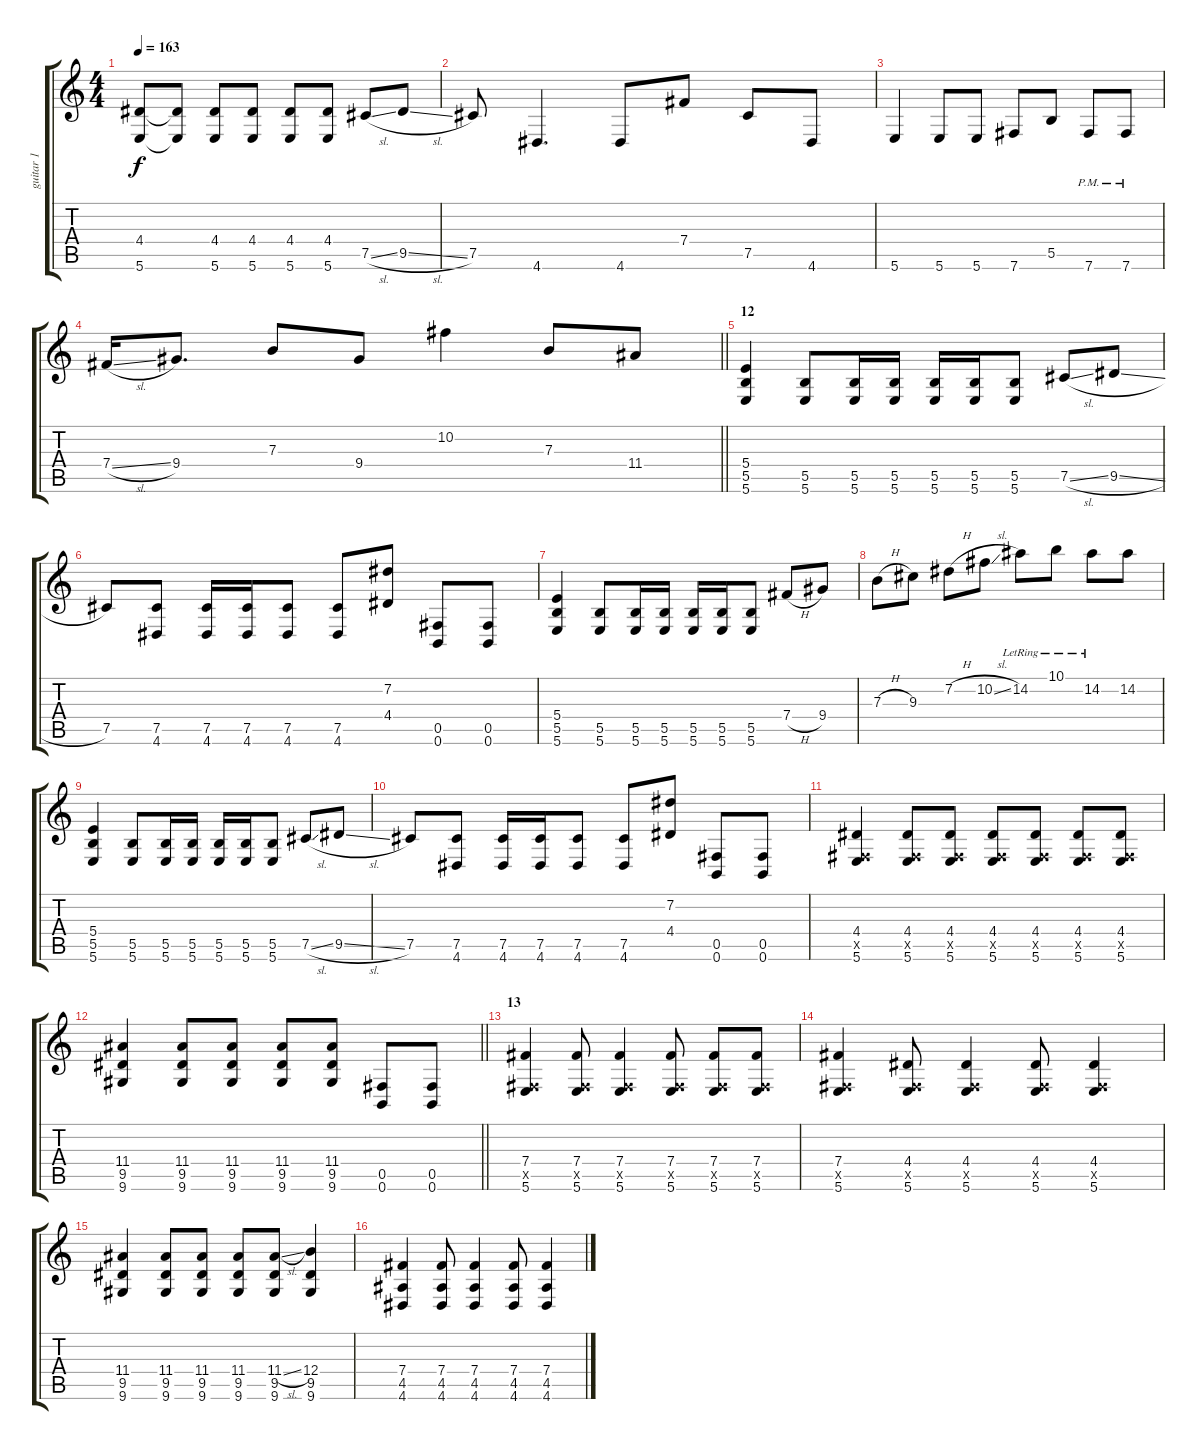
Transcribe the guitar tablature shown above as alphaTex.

\track ("guitar 1" "guitar 1") {instrument distortionguitar}
\staff {score tabs}
\tuning (Db4 Ab3 E3 B2 Gb2 B1) {hide}
\ts (4 4)
\tempo 163
\clef g2
\ks c
(4.4 5.6).8{dy f} (4.4{t} 5.6{t}).8 (4.4 5.6).8 (4.4 5.6).8 (4.4 5.6).8 (4.4 5.6).8 7.5{sl}.8 9.5{sl}.8 |
7.5.8 4.6.4{d} 4.6.8 7.4.8 7.5.8 4.6.8 |
5.6.4 5.6.8 5.6.8 7.6.8 5.5.8 7.6{pm}.8 7.6{pm}.8 |
\barLineRight lightlight
7.4{sl}.16 9.4.8{d} 7.3.8 9.4.8 10.2.4 7.3.8 11.4.8 |
\section ("" "12")
(5.4 5.5 5.6).4 (5.5 5.6).8 (5.5 5.6).16 (5.5 5.6).16 (5.5 5.6).16 (5.5 5.6).16 (5.5 5.6).8 7.5{sl}.8 9.5{sl}.8 |
7.5.8 (7.5 4.6).8 (7.5 4.6).16 (7.5 4.6).16 (7.5 4.6).8 (7.5 4.6).8 (7.2 4.4).8 (0.5 0.6).8 (0.5 0.6).8 |
(5.4 5.5 5.6).4 (5.5 5.6).8 (5.5 5.6).16 (5.5 5.6).16 (5.5 5.6).16 (5.5 5.6).16 (5.5 5.6).8 7.4{h}.8 9.4.8 |
7.3{h}.8 9.3.8 7.2{h}.8 10.2{sl}.8 14.2{lr}.8 10.1{lr}.8 14.2{lr}.8 14.2.8 |
(5.4 5.5 5.6).4 (5.5 5.6).8 (5.5 5.6).16 (5.5 5.6).16 (5.5 5.6).16 (5.5 5.6).16 (5.5 5.6).8 7.5{sl}.8 9.5{sl}.8 |
7.5.8 (7.5 4.6).8 (7.5 4.6).16 (7.5 4.6).16 (7.5 4.6).8 (7.5 4.6).8 (7.2 4.4).8 (0.5 0.6).8 (0.5 0.6).8 |
(4.4 0.5{x} 5.6).4 (4.4 0.5{x} 5.6).8 (4.4 0.5{x} 5.6).8 (4.4 0.5{x} 5.6).8 (4.4 0.5{x} 5.6).8 (4.4 0.5{x} 5.6).8 (4.4 0.5{x} 5.6).8 |
\barLineRight lightlight
(11.4 9.5 9.6).4 (11.4 9.5 9.6).8 (11.4 9.5 9.6).8 (11.4 9.5 9.6).8 (11.4 9.5 9.6).8 (0.5 0.6).8 (0.5 0.6).8 |
\section ("" "13")
(7.4 0.5{x} 5.6).4 (7.4 0.5{x} 5.6).8 (7.4 0.5{x} 5.6).4 (7.4 0.5{x} 5.6).8 (7.4 0.5{x} 5.6).8 (7.4 0.5{x} 5.6).8 |
(7.4 0.5{x} 5.6).4 (4.4 0.5{x} 5.6).8 (4.4 0.5{x} 5.6).4 (4.4 0.5{x} 5.6).8 (4.4 0.5{x} 5.6).4 |
(11.4 9.5 9.6).4 (11.4 9.5 9.6).8 (11.4 9.5 9.6).8 (11.4 9.5 9.6).8 (11.4{sl} 9.5 9.6).8 (12.4 9.5 9.6).4 |
(7.4 4.5 4.6).4 (7.4 4.5 4.6).8 (7.4 4.5 4.6).4 (7.4 4.5 4.6).8 (7.4 4.5 4.6).4
